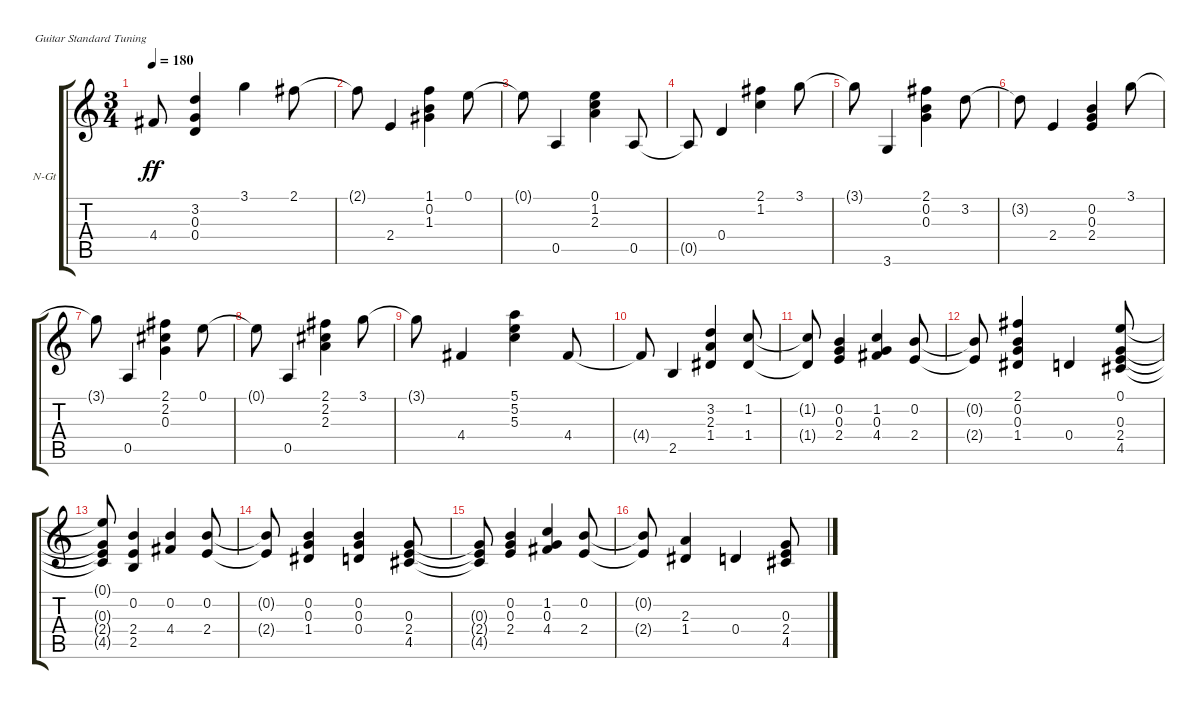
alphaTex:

\bracketExtendMode groupsimilarinstruments
\firstSystemTrackNameOrientation horizontal
\otherSystemsTrackNameOrientation horizontal
\track ("Track 1" "N-Gt") {instrument acousticguitarnylon}
\staff {score tabs}
\tuning (E4 B3 G3 D3 A2 E2)
\ts (3 4)
\tempo 180
\clef g2
\ks c
4.4{t}.8{dy ff} (3.2 0.3 0.4).4 3.1.4 2.1.8 |
2.1{t}.8 2.4.4 (1.1 0.2 1.3).4 0.1.8 |
0.1{t}.8 0.5.4 (0.1 1.2 2.3).4 0.5.8 |
0.5{t}.8 0.4.4 (2.1 1.2).4 3.1.8 |
3.1{t}.8 3.6.4 (2.1 0.2 0.3).4 3.2.8 |
3.2{t}.8 2.4.4 (0.2 0.3 2.4).4 3.1.8 |
3.1{t}.8 0.5.4 (2.1 2.2 0.3).4 0.1.8 |
0.1{t}.8 0.5.4 (2.1 2.2 2.3).4 3.1.8 |
3.1{t}.8 4.4.4 (5.1 5.2 5.3).4 4.4.8 |
4.4{t}.8 2.5.4 (3.2 2.3 1.4).4 (1.2 1.4).8 |
(1.2{t} 1.4{t}).8 (0.2 0.3 2.4).4 (1.2 0.3 4.4).4 (0.2 2.4).8 |
(0.2{t} 2.4{t}).8 (2.1 0.2 0.3 1.4).4 0.4.4 (0.1 0.3 2.4 4.5).8 |
(0.1{t} 0.3{t} 2.4{t} 4.5{t}).8 (0.2 2.4 2.5).4 (0.2 4.4).4 (0.2 2.4).8 |
(0.2{t} 2.4{t}).8 (0.2 0.3 1.4).4 (0.2 0.3 0.4).4 (0.3 2.4 4.5).8 |
(0.3{t} 2.4{t} 4.5{t}).8 (0.2 0.3 2.4).4 (1.2 0.3 4.4).4 (0.2 2.4).8 |
(0.2{t} 2.4{t}).8 (2.3 1.4).4 0.4.4 (0.3 2.4 4.5).8
